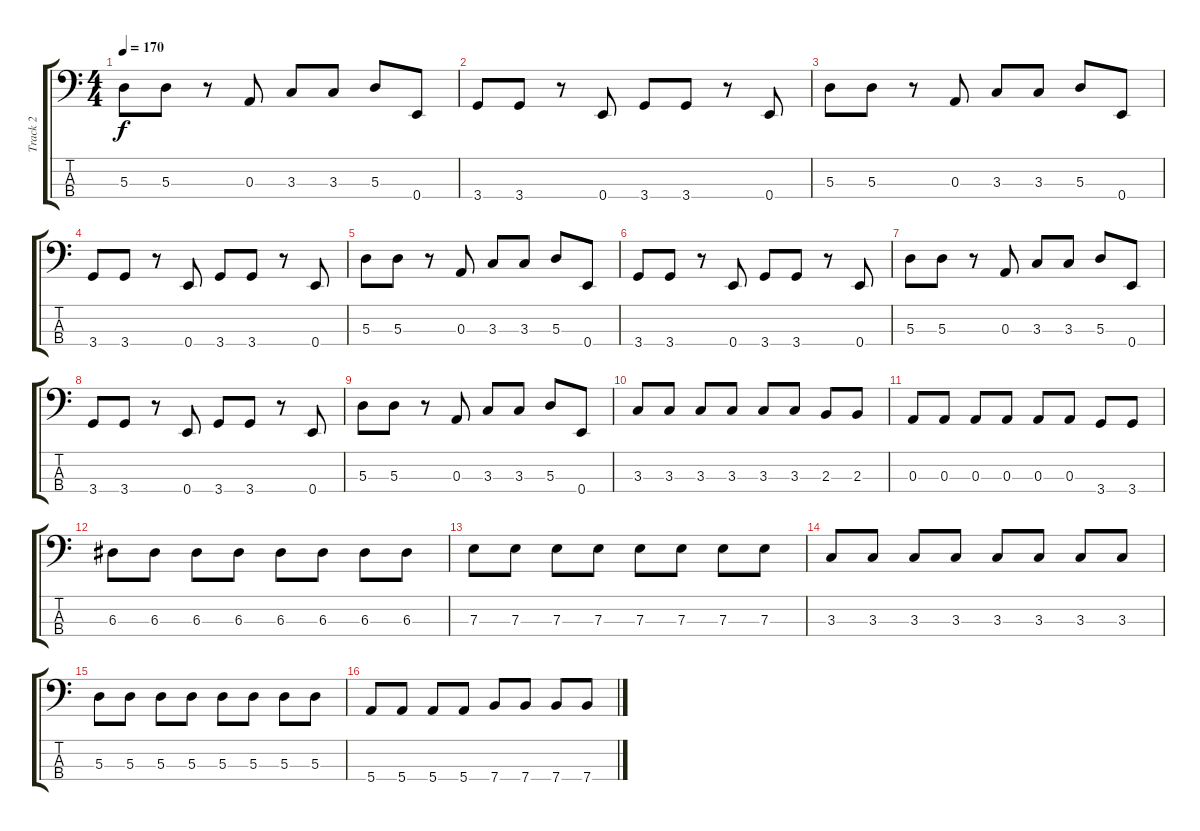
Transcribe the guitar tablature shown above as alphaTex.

\track ("Track 2" "Track 2") {instrument electricbassfinger}
\staff {score tabs}
\tuning (G2 D2 A1 E1) {hide}
\ts (4 4)
\tempo 170
\clef f4
\ks c
5.3.8{dy f} 5.3.8 r.8 0.3.8 3.3.8 3.3.8 5.3.8 0.4.8 |
3.4.8 3.4.8 r.8 0.4.8 3.4.8 3.4.8 r.8 0.4.8 |
5.3.8 5.3.8 r.8 0.3.8 3.3.8 3.3.8 5.3.8 0.4.8 |
3.4.8 3.4.8 r.8 0.4.8 3.4.8 3.4.8 r.8 0.4.8 |
5.3.8 5.3.8 r.8 0.3.8 3.3.8 3.3.8 5.3.8 0.4.8 |
3.4.8 3.4.8 r.8 0.4.8 3.4.8 3.4.8 r.8 0.4.8 |
5.3.8 5.3.8 r.8 0.3.8 3.3.8 3.3.8 5.3.8 0.4.8 |
3.4.8 3.4.8 r.8 0.4.8 3.4.8 3.4.8 r.8 0.4.8 |
5.3.8 5.3.8 r.8 0.3.8 3.3.8 3.3.8 5.3.8 0.4.8 |
3.3.8 3.3.8 3.3.8 3.3.8 3.3.8 3.3.8 2.3.8 2.3.8 |
0.3.8 0.3.8 0.3.8 0.3.8 0.3.8 0.3.8 3.4.8 3.4.8 |
6.3.8 6.3.8 6.3.8 6.3.8 6.3.8 6.3.8 6.3.8 6.3.8 |
7.3.8 7.3.8 7.3.8 7.3.8 7.3.8 7.3.8 7.3.8 7.3.8 |
3.3.8 3.3.8 3.3.8 3.3.8 3.3.8 3.3.8 3.3.8 3.3.8 |
5.3.8 5.3.8 5.3.8 5.3.8 5.3.8 5.3.8 5.3.8 5.3.8 |
5.4.8 5.4.8 5.4.8 5.4.8 7.4.8 7.4.8 7.4.8 7.4.8
